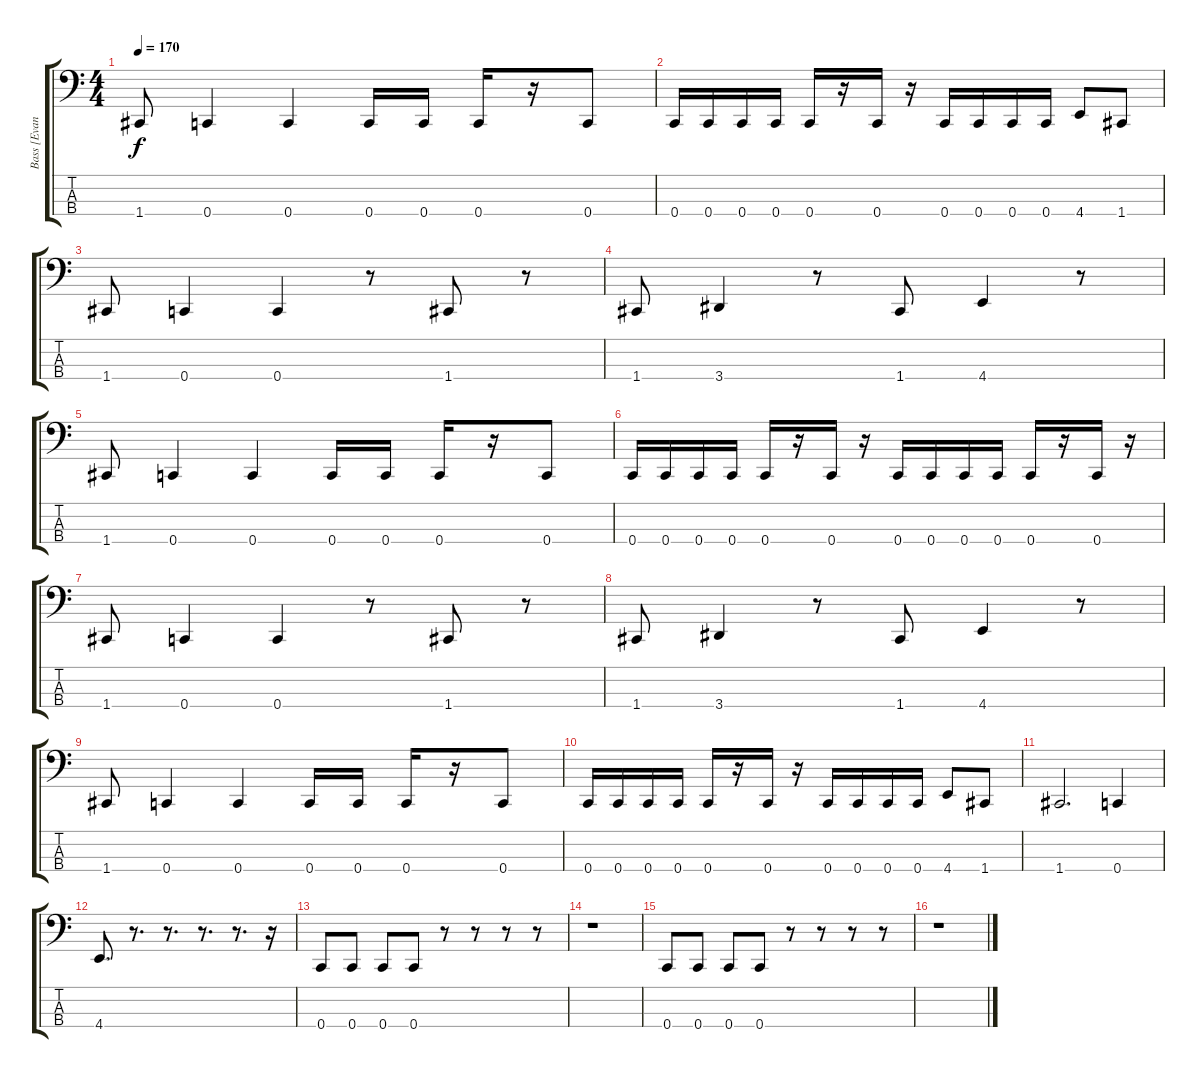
\track ("Bass [Evan Krejci]" "Bass [Evan") {instrument electricbasspick}
\staff {score tabs}
\tuning (F2 C2 G1 C1) {hide}
\ts (4 4)
\tempo 170
\clef f4
\ks c
1.4.8{dy f} 0.4.4 0.4.4 0.4.16 0.4.16 0.4.16 r.16 0.4.8 |
0.4.16 0.4.16 0.4.16 0.4.16 0.4.16 r.16 0.4.16 r.16 0.4.16 0.4.16 0.4.16 0.4.16 4.4.8 1.4.8 |
1.4.8 0.4.4 0.4.4 r.8 1.4.8 r.8 |
1.4.8 3.4.4 r.8 1.4.8 4.4.4 r.8 |
1.4.8 0.4.4 0.4.4 0.4.16 0.4.16 0.4.16 r.16 0.4.8 |
0.4.16 0.4.16 0.4.16 0.4.16 0.4.16 r.16 0.4.16 r.16 0.4.16 0.4.16 0.4.16 0.4.16 0.4.16 r.16 0.4.16 r.16 |
1.4.8 0.4.4 0.4.4 r.8 1.4.8 r.8 |
1.4.8 3.4.4 r.8 1.4.8 4.4.4 r.8 |
1.4.8 0.4.4 0.4.4 0.4.16 0.4.16 0.4.16 r.16 0.4.8 |
0.4.16 0.4.16 0.4.16 0.4.16 0.4.16 r.16 0.4.16 r.16 0.4.16 0.4.16 0.4.16 0.4.16 4.4.8 1.4.8 |
1.4.2{d} 0.4.4 |
4.4.8{d} r.8{d} r.8{d} r.8{d} r.8{d} r.16 |
0.4.8 0.4.8 0.4.8 0.4.8 r.8 r.8 r.8 r.8 |
r.1 |
0.4.8 0.4.8 0.4.8 0.4.8 r.8 r.8 r.8 r.8 |
r.1
